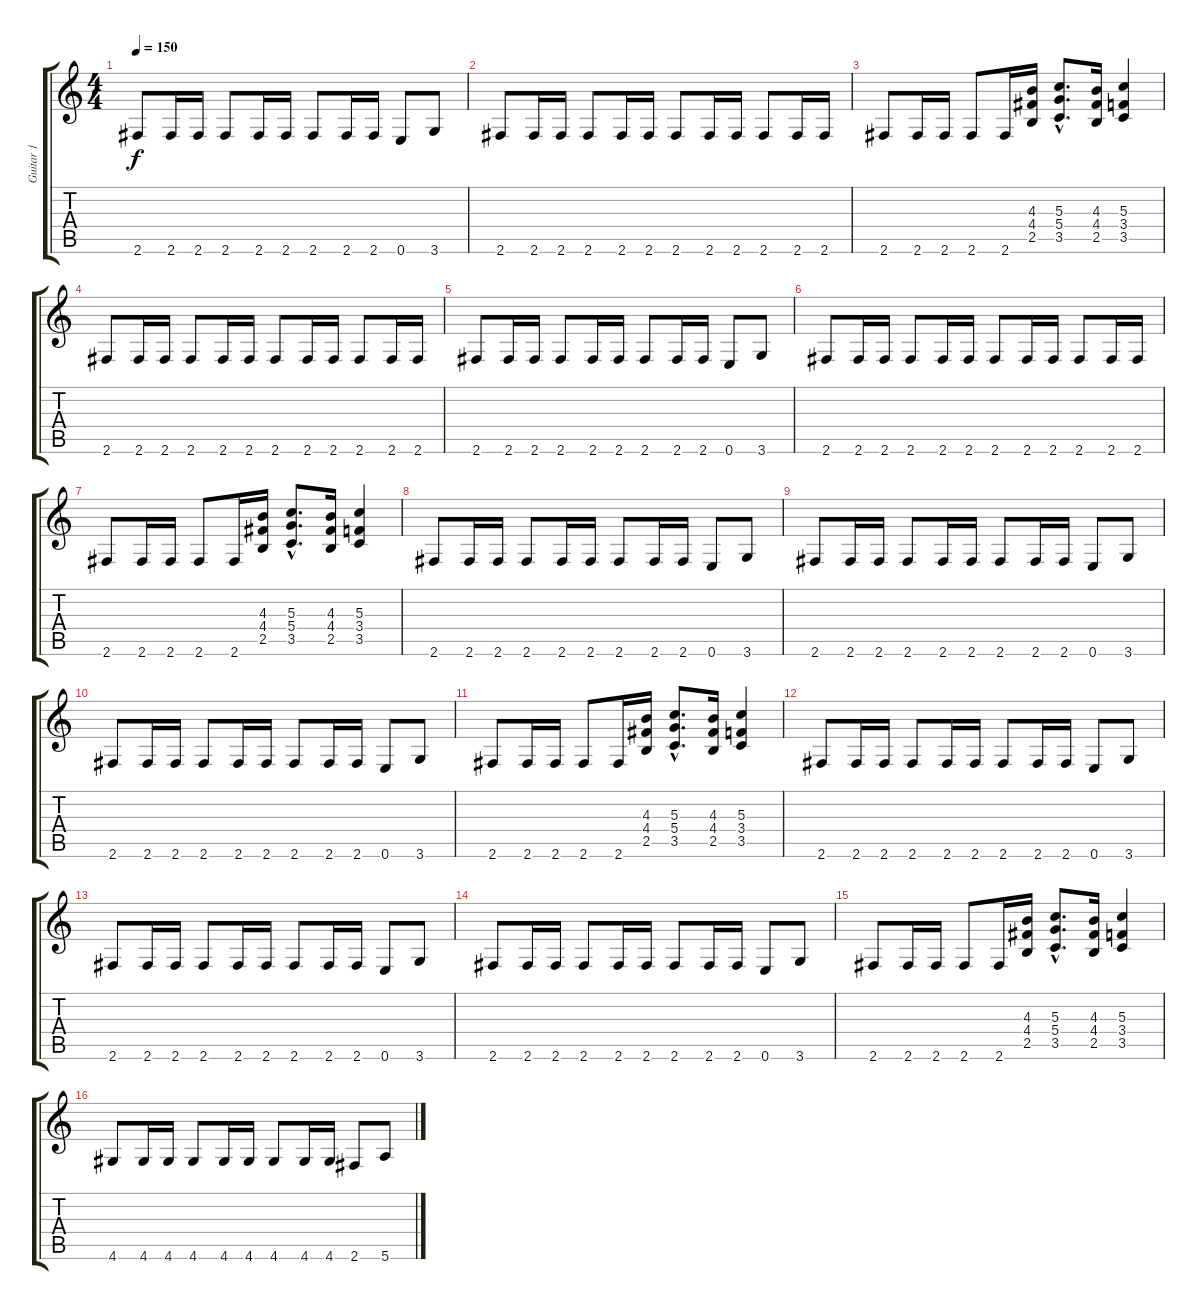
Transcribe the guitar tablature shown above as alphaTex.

\track ("Guitar 1" "Guitar 1") {instrument distortionguitar}
\staff {score tabs}
\tuning (E4 B3 G3 D3 A2 E2) {hide}
\ts (4 4)
\tempo 150
\clef g2
\ks c
2.6.8{dy f} 2.6.16 2.6.16 2.6.8 2.6.16 2.6.16 2.6.8 2.6.16 2.6.16 0.6.8 3.6.8 |
2.6.8 2.6.16 2.6.16 2.6.8 2.6.16 2.6.16 2.6.8 2.6.16 2.6.16 2.6.8 2.6.16 2.6.16 |
2.6.8 2.6.16 2.6.16 2.6.8 2.6.16 (4.3 4.4 2.5).16 (5.3{hac} 5.4{hac} 3.5{hac}).8{d} (4.3 4.4 2.5).16 (5.3 3.4 3.5).4 |
2.6.8 2.6.16 2.6.16 2.6.8 2.6.16 2.6.16 2.6.8 2.6.16 2.6.16 2.6.8 2.6.16 2.6.16 |
2.6.8 2.6.16 2.6.16 2.6.8 2.6.16 2.6.16 2.6.8 2.6.16 2.6.16 0.6.8 3.6.8 |
2.6.8 2.6.16 2.6.16 2.6.8 2.6.16 2.6.16 2.6.8 2.6.16 2.6.16 2.6.8 2.6.16 2.6.16 |
2.6.8 2.6.16 2.6.16 2.6.8 2.6.16 (4.3 4.4 2.5).16 (5.3{hac} 5.4{hac} 3.5{hac}).8{d} (4.3 4.4 2.5).16 (5.3 3.4 3.5).4 |
2.6.8 2.6.16 2.6.16 2.6.8 2.6.16 2.6.16 2.6.8 2.6.16 2.6.16 0.6.8 3.6.8 |
2.6.8 2.6.16 2.6.16 2.6.8 2.6.16 2.6.16 2.6.8 2.6.16 2.6.16 0.6.8 3.6.8 |
2.6.8 2.6.16 2.6.16 2.6.8 2.6.16 2.6.16 2.6.8 2.6.16 2.6.16 0.6.8 3.6.8 |
2.6.8 2.6.16 2.6.16 2.6.8 2.6.16 (4.3 4.4 2.5).16 (5.3{hac} 5.4{hac} 3.5{hac}).8{d} (4.3 4.4 2.5).16 (5.3 3.4 3.5).4 |
2.6.8 2.6.16 2.6.16 2.6.8 2.6.16 2.6.16 2.6.8 2.6.16 2.6.16 0.6.8 3.6.8 |
2.6.8 2.6.16 2.6.16 2.6.8 2.6.16 2.6.16 2.6.8 2.6.16 2.6.16 0.6.8 3.6.8 |
2.6.8 2.6.16 2.6.16 2.6.8 2.6.16 2.6.16 2.6.8 2.6.16 2.6.16 0.6.8 3.6.8 |
2.6.8 2.6.16 2.6.16 2.6.8 2.6.16 (4.3 4.4 2.5).16 (5.3{hac} 5.4{hac} 3.5{hac}).8{d} (4.3 4.4 2.5).16 (5.3 3.4 3.5).4 |
4.6.8 4.6.16 4.6.16 4.6.8 4.6.16 4.6.16 4.6.8 4.6.16 4.6.16 2.6.8 5.6.8
